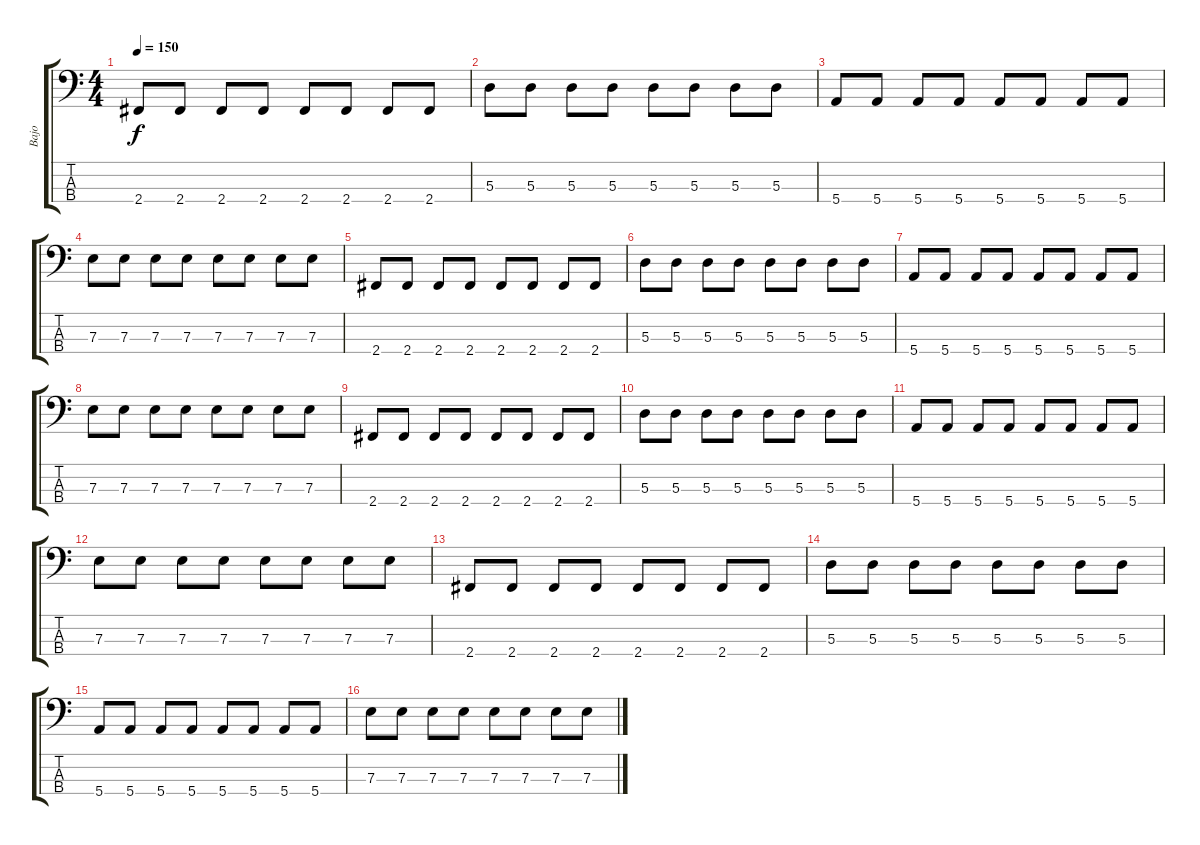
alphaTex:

\track ("Bajo" "Bajo") {instrument electricbassfinger}
\staff {score tabs}
\tuning (G2 D2 A1 E1) {hide}
\ts (4 4)
\tempo 150
\clef f4
\ks c
2.4.8{dy f} 2.4.8 2.4.8 2.4.8 2.4.8 2.4.8 2.4.8 2.4.8 |
5.3.8 5.3.8 5.3.8 5.3.8 5.3.8 5.3.8 5.3.8 5.3.8 |
5.4.8 5.4.8 5.4.8 5.4.8 5.4.8 5.4.8 5.4.8 5.4.8 |
7.3.8 7.3.8 7.3.8 7.3.8 7.3.8 7.3.8 7.3.8 7.3.8 |
2.4.8 2.4.8 2.4.8 2.4.8 2.4.8 2.4.8 2.4.8 2.4.8 |
5.3.8 5.3.8 5.3.8 5.3.8 5.3.8 5.3.8 5.3.8 5.3.8 |
5.4.8 5.4.8 5.4.8 5.4.8 5.4.8 5.4.8 5.4.8 5.4.8 |
7.3.8 7.3.8 7.3.8 7.3.8 7.3.8 7.3.8 7.3.8 7.3.8 |
2.4.8 2.4.8 2.4.8 2.4.8 2.4.8 2.4.8 2.4.8 2.4.8 |
5.3.8 5.3.8 5.3.8 5.3.8 5.3.8 5.3.8 5.3.8 5.3.8 |
5.4.8 5.4.8 5.4.8 5.4.8 5.4.8 5.4.8 5.4.8 5.4.8 |
7.3.8 7.3.8 7.3.8 7.3.8 7.3.8 7.3.8 7.3.8 7.3.8 |
2.4.8 2.4.8 2.4.8 2.4.8 2.4.8 2.4.8 2.4.8 2.4.8 |
5.3.8 5.3.8 5.3.8 5.3.8 5.3.8 5.3.8 5.3.8 5.3.8 |
5.4.8 5.4.8 5.4.8 5.4.8 5.4.8 5.4.8 5.4.8 5.4.8 |
7.3.8 7.3.8 7.3.8 7.3.8 7.3.8 7.3.8 7.3.8 7.3.8
